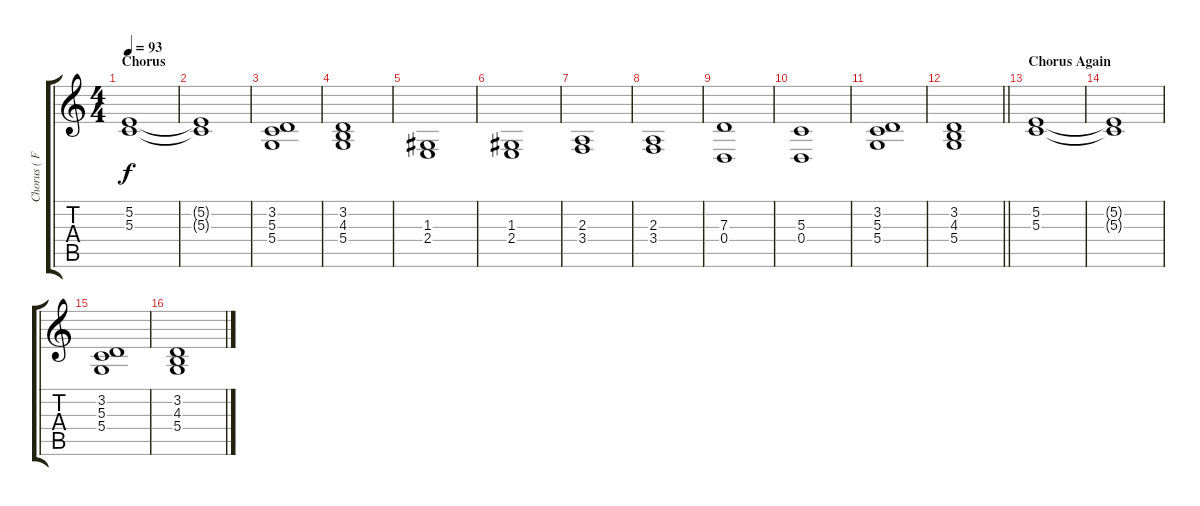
\track ("Chorus ( Fx or Voices )" "Chorus ( F") {instrument choiraahs}
\staff {score tabs}
\tuning (E4 B3 G3 D3 A2 E2) {hide}
\ts (4 4)
\section ("" "Chorus")
\tempo 93
\clef g2
\ks c
(5.2 5.3).1{dy f} |
(5.2{t} 5.3{t}).1 |
(3.2 5.3 5.4).1 |
(3.2 4.3 5.4).1 |
(1.3 2.4).1 |
(1.3 2.4).1 |
(2.3 3.4).1 |
(2.3 3.4).1 |
(7.3 0.4).1 |
(5.3 0.4).1 |
(3.2 5.3 5.4).1 |
\barLineRight lightlight
(3.2 4.3 5.4).1 |
\section ("" "Chorus Again")
(5.2 5.3).1{volume 13} |
(5.2{t} 5.3{t}).1 |
(3.2 5.3 5.4).1 |
(3.2 4.3 5.4).1
